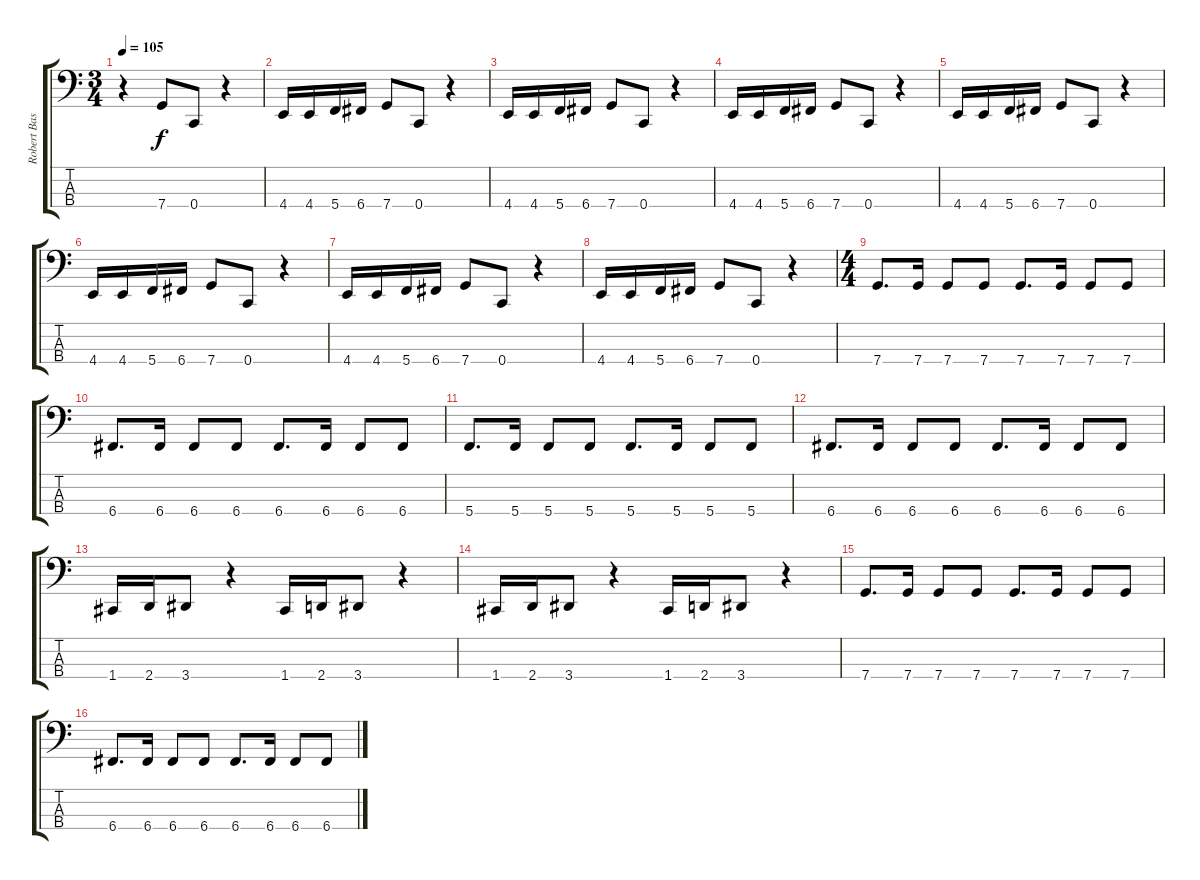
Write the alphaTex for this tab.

\track ("Robert Bass" "Robert Bas") {instrument electricbassfinger}
\staff {score tabs}
\tuning (F2 C2 G1 C1) {hide}
\ts (3 4)
\tempo 105
\clef f4
\ks c
r.4{dy f} 7.4.8 0.4.8 r.4 |
4.4.16 4.4.16 5.4.16 6.4.16 7.4.8 0.4.8 r.4 |
4.4.16 4.4.16 5.4.16 6.4.16 7.4.8 0.4.8 r.4 |
4.4.16 4.4.16 5.4.16 6.4.16 7.4.8 0.4.8 r.4 |
4.4.16 4.4.16 5.4.16 6.4.16 7.4.8 0.4.8 r.4 |
4.4.16 4.4.16 5.4.16 6.4.16 7.4.8 0.4.8 r.4 |
4.4.16 4.4.16 5.4.16 6.4.16 7.4.8 0.4.8 r.4 |
4.4.16 4.4.16 5.4.16 6.4.16 7.4.8 0.4.8 r.4 |
\ts (4 4)
7.4.8{d} 7.4.16 7.4.8 7.4.8 7.4.8{d} 7.4.16 7.4.8 7.4.8 |
6.4.8{d} 6.4.16 6.4.8 6.4.8 6.4.8{d} 6.4.16 6.4.8 6.4.8 |
5.4.8{d} 5.4.16 5.4.8 5.4.8 5.4.8{d} 5.4.16 5.4.8 5.4.8 |
6.4.8{d} 6.4.16 6.4.8 6.4.8 6.4.8{d} 6.4.16 6.4.8 6.4.8 |
1.4.16 2.4.16 3.4.8 r.4 1.4.16 2.4.16 3.4.8 r.4 |
1.4.16 2.4.16 3.4.8 r.4 1.4.16 2.4.16 3.4.8 r.4 |
7.4.8{d} 7.4.16 7.4.8 7.4.8 7.4.8{d} 7.4.16 7.4.8 7.4.8 |
6.4.8{d} 6.4.16 6.4.8 6.4.8 6.4.8{d} 6.4.16 6.4.8 6.4.8
